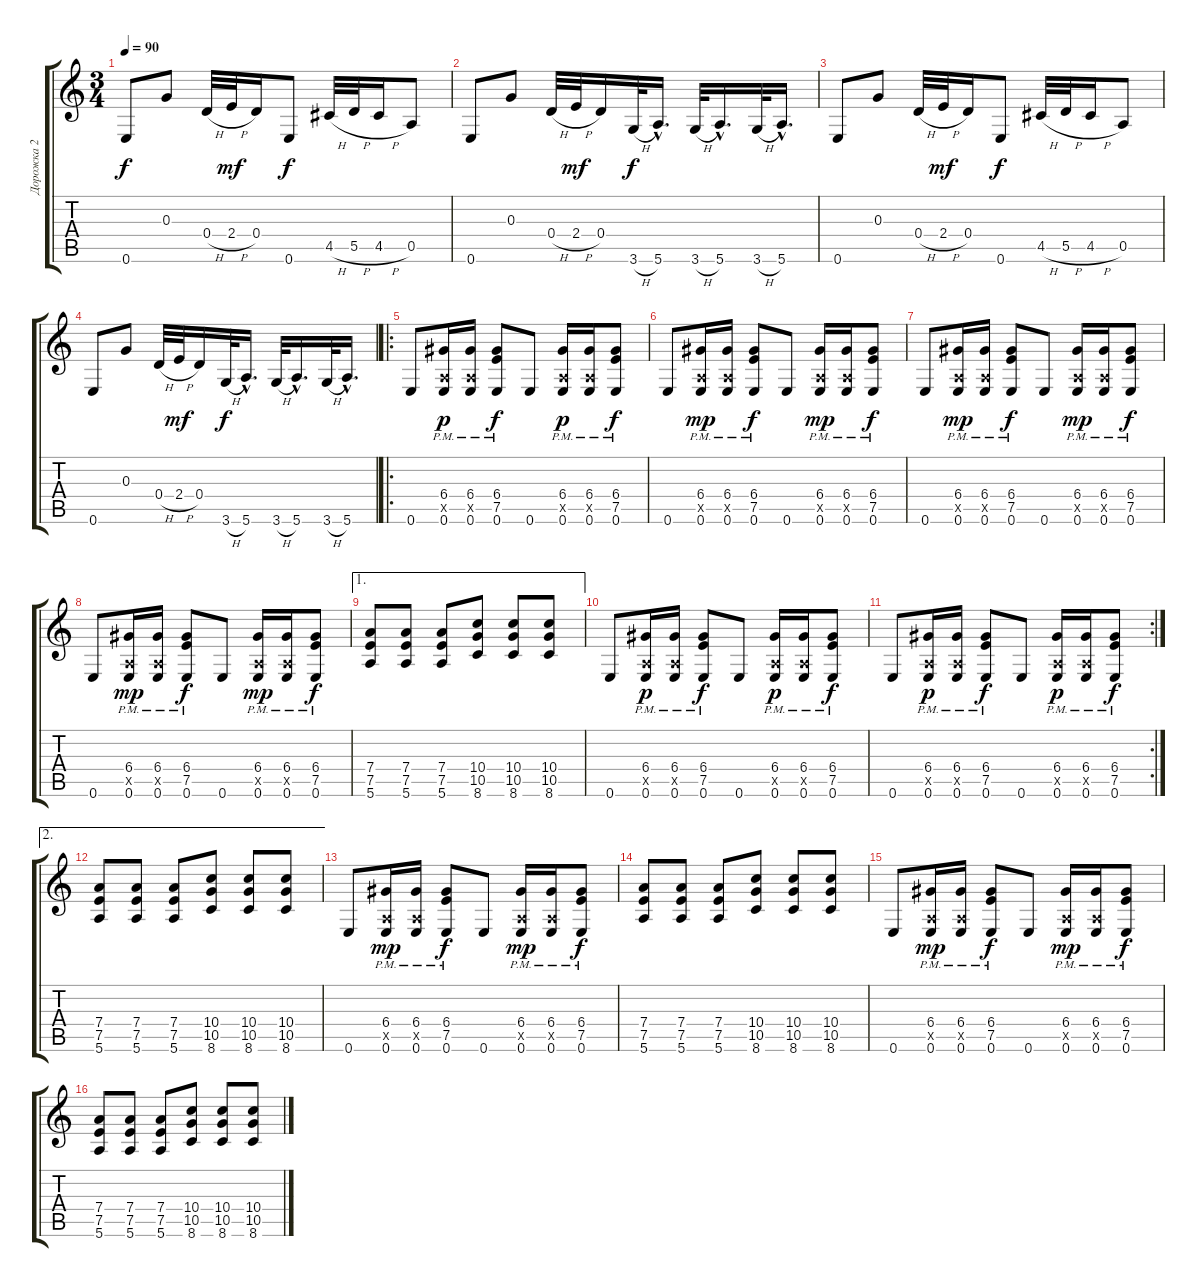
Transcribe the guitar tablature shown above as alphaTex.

\track ("Дорожка 2" "Дорожка 2") {instrument acousticguitarsteel}
\staff {score tabs}
\tuning (E4 B3 G3 D3 A2 E2) {hide}
\ts (3 4)
\tempo 90
\clef g2
\ks c
0.6.8{dy f} 0.3.8 0.4{h}.32 2.4{h}.32{dy mf} 0.4.16 0.6.8{dy f} 4.5{h}.32 5.5{h}.32 4.5{h}.16 0.5.8 |
0.6.8 0.3.8 0.4{h}.32 2.4{h}.32{dy mf} 0.4.16 3.6{h}.32{dy f} 5.6{hac}.16{d} 3.6{h}.32 5.6{hac}.16{d} 3.6{h}.32 5.6{hac}.16{d} |
0.6.8 0.3.8 0.4{h}.32 2.4{h}.32{dy mf} 0.4.16 0.6.8{dy f} 4.5{h}.32 5.5{h}.32 4.5{h}.16 0.5.8 |
0.6.8 0.3.8 0.4{h}.32 2.4{h}.32{dy mf} 0.4.16 3.6{h}.32{dy f} 5.6{hac}.16{d} 3.6{h}.32 5.6{hac}.16{d} 3.6{h}.32 5.6{hac}.16{d} |
\ro
0.6.8{volume 9} (6.4{pm} 0.5{x} 0.6{pm}).16{dy p} (6.4{pm} 0.5{x} 0.6{pm}).16 (6.4{pm} 7.5{pm} 0.6{pm}).8{dy f} 0.6.8 (6.4{pm} 0.5{x} 0.6{pm}).16{dy p} (6.4{pm} 0.5{x} 0.6{pm}).16 (6.4{pm} 7.5{pm} 0.6{pm}).8{dy f} |
0.6.8 (6.4{pm} 0.5{x} 0.6{pm}).16{dy mp} (6.4{pm} 0.5{x} 0.6{pm}).16 (6.4{pm} 7.5{pm} 0.6{pm}).8{dy f} 0.6.8 (6.4{pm} 0.5{x} 0.6{pm}).16{dy mp} (6.4{pm} 0.5{x} 0.6{pm}).16 (6.4{pm} 7.5{pm} 0.6{pm}).8{dy f} |
0.6.8 (6.4{pm} 0.5{x} 0.6{pm}).16{dy mp} (6.4{pm} 0.5{x} 0.6{pm}).16 (6.4{pm} 7.5{pm} 0.6{pm}).8{dy f} 0.6.8 (6.4{pm} 0.5{x} 0.6{pm}).16{dy mp} (6.4{pm} 0.5{x} 0.6{pm}).16 (6.4{pm} 7.5{pm} 0.6{pm}).8{dy f} |
0.6.8 (6.4{pm} 0.5{x} 0.6{pm}).16{dy mp} (6.4{pm} 0.5{x} 0.6{pm}).16 (6.4{pm} 7.5{pm} 0.6{pm}).8{dy f} 0.6.8 (6.4{pm} 0.5{x} 0.6{pm}).16{dy mp} (6.4{pm} 0.5{x} 0.6{pm}).16 (6.4{pm} 7.5{pm} 0.6{pm}).8{dy f} |
\ae 1
(7.4 7.5 5.6).8 (7.4 7.5 5.6).8 (7.4 7.5 5.6).8 (10.4 10.5 8.6).8 (10.4 10.5 8.6).8 (10.4 10.5 8.6).8 |
0.6.8{volume 9} (6.4{pm} 0.5{x} 0.6{pm}).16{dy p} (6.4{pm} 0.5{x} 0.6{pm}).16 (6.4{pm} 7.5{pm} 0.6{pm}).8{dy f} 0.6.8 (6.4{pm} 0.5{x} 0.6{pm}).16{dy p} (6.4{pm} 0.5{x} 0.6{pm}).16 (6.4{pm} 7.5{pm} 0.6{pm}).8{dy f} |
\rc 2
0.6.8 (6.4{pm} 0.5{x} 0.6{pm}).16{dy p} (6.4{pm} 0.5{x} 0.6{pm}).16 (6.4{pm} 7.5{pm} 0.6{pm}).8{dy f} 0.6.8 (6.4{pm} 0.5{x} 0.6{pm}).16{dy p} (6.4{pm} 0.5{x} 0.6{pm}).16 (6.4{pm} 7.5{pm} 0.6{pm}).8{dy f} |
\ae 2
(7.4 7.5 5.6).8{volume 9} (7.4 7.5 5.6).8 (7.4 7.5 5.6).8 (10.4 10.5 8.6).8 (10.4 10.5 8.6).8 (10.4 10.5 8.6).8 |
0.6.8 (6.4{pm} 0.5{x} 0.6{pm}).16{dy mp} (6.4{pm} 0.5{x} 0.6{pm}).16 (6.4{pm} 7.5{pm} 0.6{pm}).8{dy f} 0.6.8 (6.4{pm} 0.5{x} 0.6{pm}).16{dy mp} (6.4{pm} 0.5{x} 0.6{pm}).16 (6.4{pm} 7.5{pm} 0.6{pm}).8{dy f} |
(7.4 7.5 5.6).8 (7.4 7.5 5.6).8 (7.4 7.5 5.6).8 (10.4 10.5 8.6).8 (10.4 10.5 8.6).8 (10.4 10.5 8.6).8 |
0.6.8 (6.4{pm} 0.5{x} 0.6{pm}).16{dy mp} (6.4{pm} 0.5{x} 0.6{pm}).16 (6.4{pm} 7.5{pm} 0.6{pm}).8{dy f} 0.6.8 (6.4{pm} 0.5{x} 0.6{pm}).16{dy mp} (6.4{pm} 0.5{x} 0.6{pm}).16 (6.4{pm} 7.5{pm} 0.6{pm}).8{dy f} |
(7.4 7.5 5.6).8 (7.4 7.5 5.6).8 (7.4 7.5 5.6).8 (10.4 10.5 8.6).8 (10.4 10.5 8.6).8 (10.4 10.5 8.6).8
